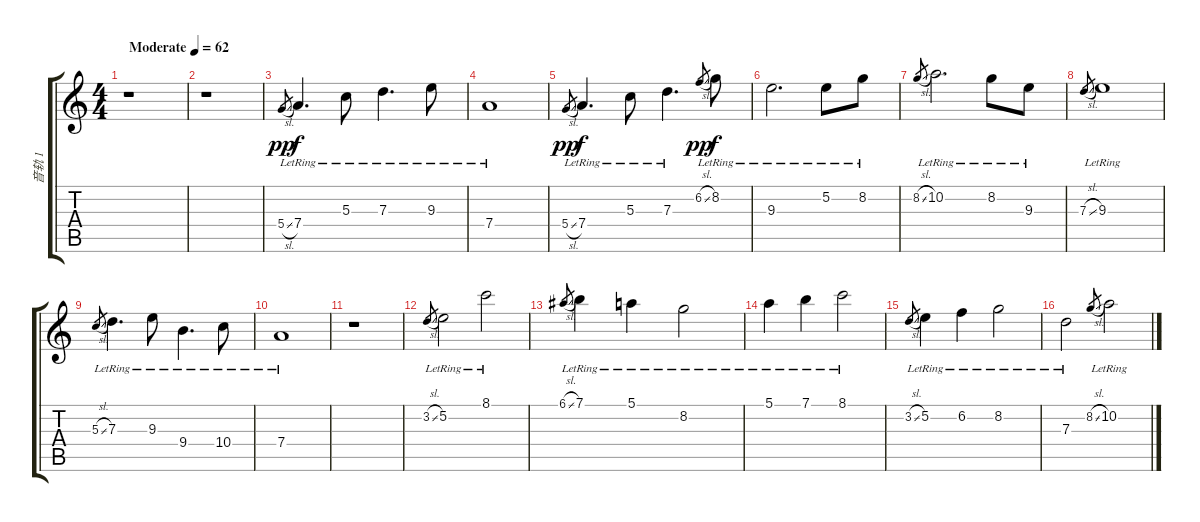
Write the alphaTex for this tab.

\track ("音轨 1" "音轨 1") {instrument acousticguitarsteel}
\staff {score tabs}
\tuning (E4 B3 G3 D3 A2 E2) {hide}
\ts (4 4)
\tempo (62 "Moderate")
\clef g2
\ks c
r.1{dy pp instrument acousticguitarsteel} |
r.1 |
5.4{sl}.8{gr} 7.4{lr}.4{d dy f} 5.3{lr}.8 7.3{lr}.4{d} 9.3{lr}.8 |
7.4{lr}.1 |
5.4{sl}.8{gr dy pp} 7.4{lr}.4{d dy f} 5.3{lr}.8 7.3{lr}.4{d txt ""} 6.2{sl}.8{gr dy pp} 8.2{lr}.8{dy f} |
9.3{lr}.2{d} 5.2{lr}.8 8.2{lr}.8 |
8.2{sl}.8{gr} 10.2{lr}.2{d} 8.2{lr}.8 9.3{lr}.8 |
7.3{sl}.8{gr} 9.3{lr}.1 |
5.3{sl}.8{gr} 7.3{lr}.4{d} 9.3{lr}.8 9.4{lr}.4{d} 10.4{lr}.8 |
7.4{lr}.1 |
r.1 |
3.2{sl}.8{gr} 5.2{lr}.2 8.1{lr}.2 |
6.1{sl}.8{gr} 7.1{lr}.4 5.1{lr}.4 8.2{lr}.2 |
5.1{lr}.4 7.1{lr}.4 8.1{lr}.2 |
3.2{sl}.8{gr} 5.2{lr}.4 6.2{lr}.4 8.2{lr}.2 |
7.3{lr}.2 8.2{sl}.8{gr} 10.2{lr}.2
